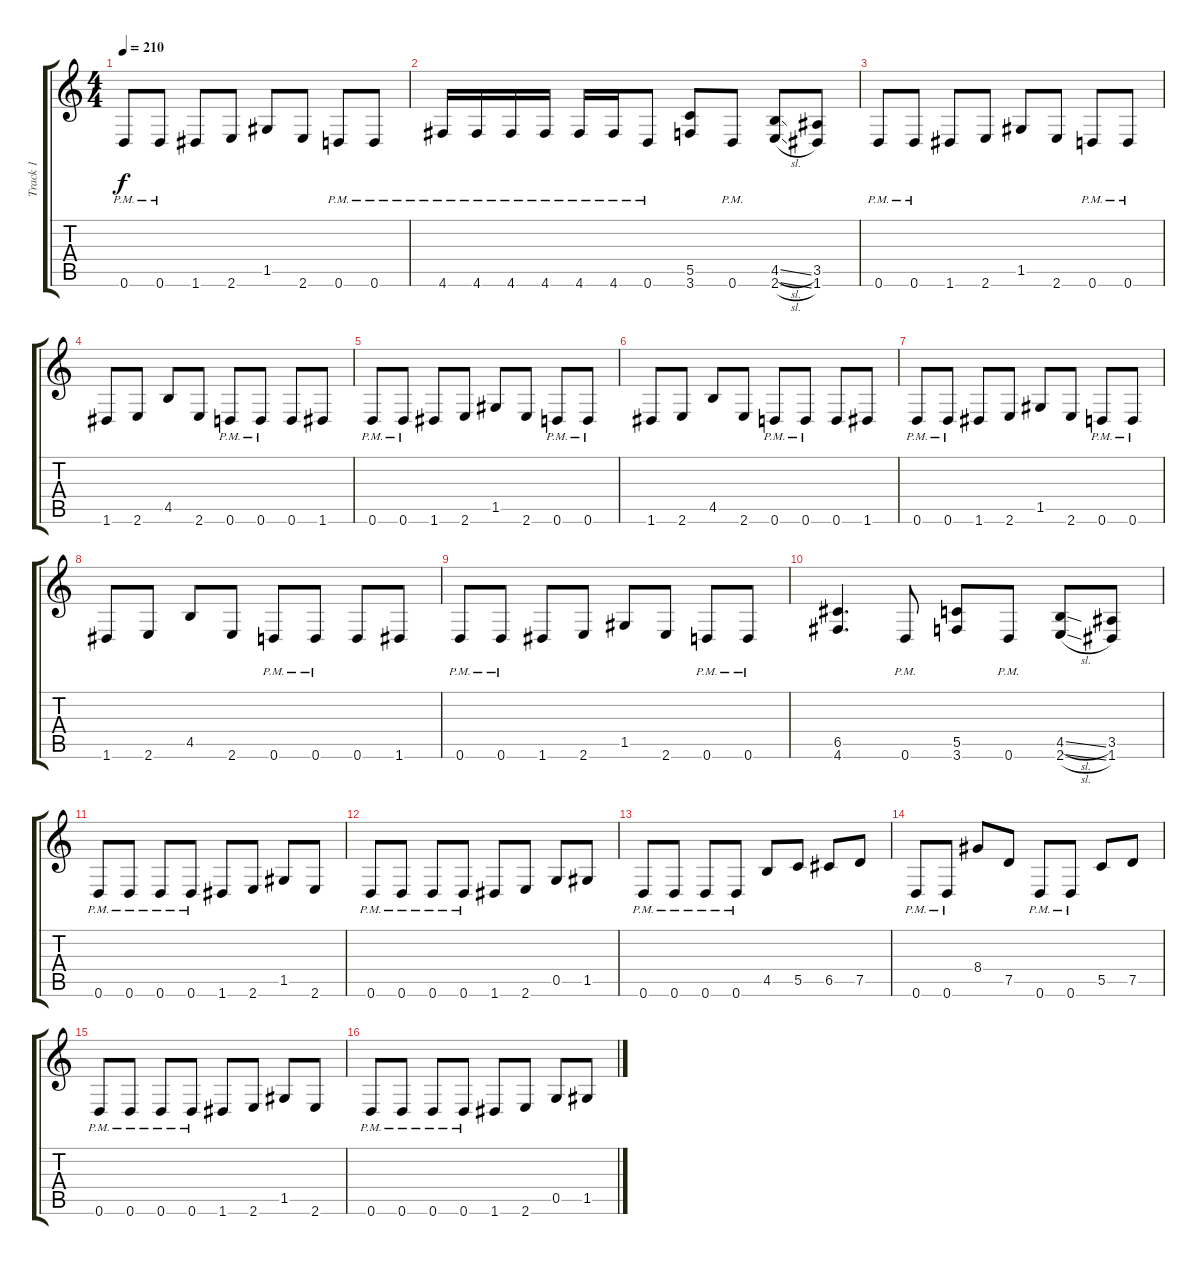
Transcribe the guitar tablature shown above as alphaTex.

\track ("Track 1" "Track 1") {instrument overdrivenguitar}
\staff {score tabs}
\tuning (D4 A3 F3 C3 G2 D2) {hide}
\ts (4 4)
\tempo 210
\clef g2
\ks c
0.6{pm}.8{dy f} 0.6{pm}.8 1.6.8 2.6.8 1.5.8 2.6.8 0.6{pm}.8 0.6{pm}.8 |
4.6{pm}.16 4.6{pm}.16 4.6{pm}.16 4.6{pm}.16 4.6{pm}.16 4.6{pm}.16 0.6{pm}.8 (5.5 3.6).8 0.6{pm}.8 (4.5{sl} 2.6{sl}).8 (3.5 1.6).8 |
0.6{pm}.8 0.6{pm}.8 1.6.8 2.6.8 1.5.8 2.6.8 0.6{pm}.8 0.6{pm}.8 |
1.6.8 2.6.8 4.5.8 2.6.8 0.6{pm}.8 0.6{pm}.8 0.6.8 1.6.8 |
0.6{pm}.8 0.6{pm}.8 1.6.8 2.6.8 1.5.8 2.6.8 0.6{pm}.8 0.6{pm}.8 |
1.6.8 2.6.8 4.5.8 2.6.8 0.6{pm}.8 0.6{pm}.8 0.6.8 1.6.8 |
0.6{pm}.8 0.6{pm}.8 1.6.8 2.6.8 1.5.8 2.6.8 0.6{pm}.8 0.6{pm}.8 |
1.6.8 2.6.8 4.5.8 2.6.8 0.6{pm}.8 0.6{pm}.8 0.6.8 1.6.8 |
0.6{pm}.8 0.6{pm}.8 1.6.8 2.6.8 1.5.8 2.6.8 0.6{pm}.8 0.6{pm}.8 |
(6.5 4.6).4{d} 0.6{pm}.8 (5.5 3.6).8 0.6{pm}.8 (4.5{sl} 2.6{sl}).8 (3.5 1.6).8 |
0.6{pm}.8 0.6{pm}.8 0.6{pm}.8 0.6{pm}.8 1.6.8 2.6.8 1.5.8 2.6.8 |
0.6{pm}.8 0.6{pm}.8 0.6{pm}.8 0.6{pm}.8 1.6.8 2.6.8 0.5.8 1.5.8 |
0.6{pm}.8 0.6{pm}.8 0.6{pm}.8 0.6{pm}.8 4.5.8 5.5.8 6.5.8 7.5.8 |
0.6{pm}.8 0.6{pm}.8 8.4.8 7.5.8 0.6{pm}.8 0.6{pm}.8 5.5.8 7.5.8 |
0.6{pm}.8 0.6{pm}.8 0.6{pm}.8 0.6{pm}.8 1.6.8 2.6.8 1.5.8 2.6.8 |
0.6{pm}.8 0.6{pm}.8 0.6{pm}.8 0.6{pm}.8 1.6.8 2.6.8 0.5.8 1.5.8
